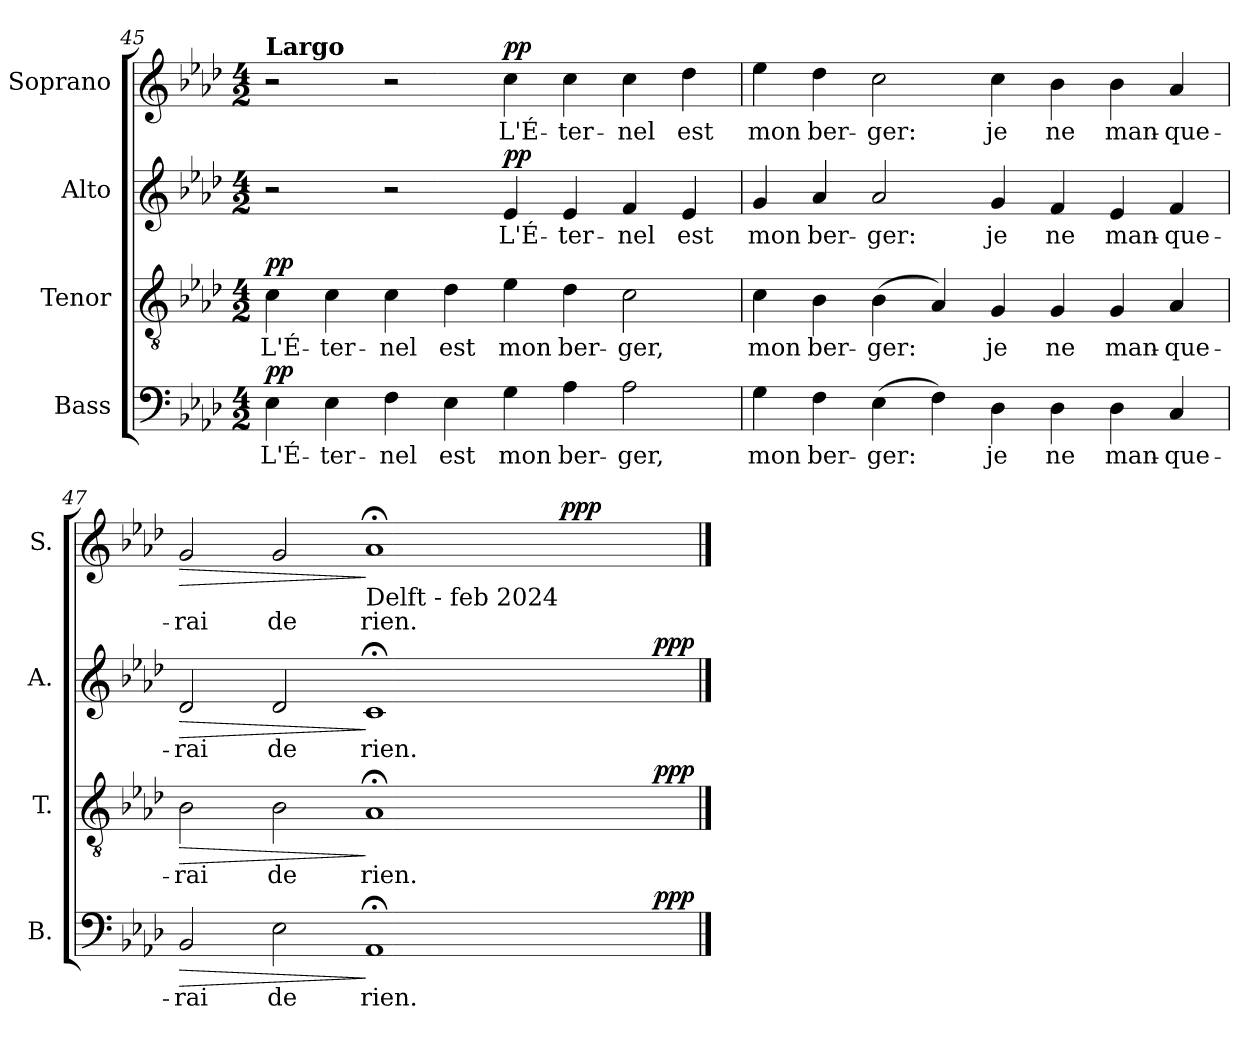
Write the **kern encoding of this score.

**kern	**text	**dynam	**kern	**text	**dynam	**kern	**text	**dynam	**kern	**text	**dynam
*part4	*part4	*part4	*part3	*part3	*part3	*part2	*part2	*part2	*part1	*part1	*part1
*staff4	*staff4	*staff4	*staff3	*staff3	*staff3	*staff2	*staff2	*staff2	*staff1	*staff1	*staff1
*I"Bass	*	*	*I"Tenor	*	*	*I"Alto	*	*	*I"Soprano	*	*
*I'B.	*	*	*I'T.	*	*	*I'A.	*	*	*I'S.	*	*
*clefF4	*	*	*clefGv2	*	*	*clefG2	*	*	*clefG2	*	*
*	*	*	*ITrd7c12	*	*	*	*	*	*	*	*
*k[b-e-a-d-]	*	*	*k[b-e-a-d-]	*	*	*k[b-e-a-d-]	*	*	*k[b-e-a-d-]	*	*
*A-:	*	*	*A-:	*	*	*A-:	*	*	*A-:	*	*
*M4/2	*	*	*M4/2	*	*	*M4/2	*	*	*M4/2	*	*
*MM50	*	*	*MM50	*	*	*MM50	*	*	*MM50	*	*
=45	=45	=45	=45	=45	=45	=45	=45	=45	=45	=45	=45
!	!LO:LY:b:color=#000000	!	!	!	!	!	!	!	!	!	!
!	!	!	!	!	!	!	!	!	!LO:TX:a:B:t=Largo	!	!
!	!	!	!	!LO:LY:b:color=#000000	!	!	!	!	!	!	!
4E-i\	L'É-	pp	4Ci\	L'É-	pp	2r	.	.	2r	.	.
!	!LO:LY:b:color=#000000	!	!	!	!	!	!	!	!	!	!
!	!	!	!	!LO:LY:b:color=#000000	!	!	!	!	!	!	!
4E-i\	-ter-	.	4Ci\	-ter-	.	.	.	.	.	.	.
!	!LO:LY:b:color=#000000	!	!	!	!	!	!	!	!	!	!
!	!	!	!	!LO:LY:b:color=#000000	!	!	!	!	!	!	!
4Fi\	-nel	.	4Ci\	-nel	.	2r	.	.	2r	.	.
!	!LO:LY:b:color=#000000	!	!	!	!	!	!	!	!	!	!
!	!	!	!	!LO:LY:b:color=#000000	!	!	!	!	!	!	!
4E-i\	est	.	4D-i\	est	.	.	.	.	.	.	.
!	!LO:LY:b:color=#000000	!	!	!	!	!	!	!	!	!	!
!	!	!	!	!LO:LY:b:color=#000000	!	!	!	!	!	!	!
!	!	!	!	!	!	!	!LO:LY:b:color=#000000	!	!	!	!
!	!	!	!	!	!	!	!	!	!	!LO:LY:b:color=#000000	!
4Gi\	mon	.	4E-i\	mon	.	4e-i/	L'É-	pp	4cci\	L'É-	pp
!	!LO:LY:b:color=#000000	!	!	!	!	!	!	!	!	!	!
!	!	!	!	!LO:LY:b:color=#000000	!	!	!	!	!	!	!
!	!	!	!	!	!	!	!LO:LY:b:color=#000000	!	!	!	!
!	!	!	!	!	!	!	!	!	!	!LO:LY:b:color=#000000	!
4A-i\	ber-	.	4D-i\	ber-	.	4e-i/	-ter-	.	4cci\	-ter-	.
!	!LO:LY:b:color=#000000	!	!	!	!	!	!	!	!	!	!
!	!	!	!	!LO:LY:b:color=#000000	!	!	!	!	!	!	!
!	!	!	!	!	!	!	!LO:LY:b:color=#000000	!	!	!	!
!	!	!	!	!	!	!	!	!	!	!LO:LY:b:color=#000000	!
2A-i\	-ger,	.	2Ci\	-ger,	.	4fi/	-nel	.	4cci\	-nel	.
!	!	!	!	!	!	!	!LO:LY:b:color=#000000	!	!	!	!
!	!	!	!	!	!	!	!	!	!	!LO:LY:b:color=#000000	!
.	.	.	.	.	.	4e-i/	est	.	4dd-i\	est	.
!!LO:PB:g=z
=46	=46	=46	=46	=46	=46	=46	=46	=46	=46	=46	=46
!	!LO:LY:b:color=#000000	!	!	!	!	!	!	!	!	!	!
!	!	!	!	!LO:LY:b:color=#000000	!	!	!	!	!	!	!
!	!	!	!	!	!	!	!LO:LY:b:color=#000000	!	!	!	!
!	!	!	!	!	!	!	!	!	!	!LO:LY:b:color=#000000	!
4Gi\	mon	.	4Ci\	mon	.	4gi/	mon	.	4ee-i\	mon	.
!	!LO:LY:b:color=#000000	!	!	!	!	!	!	!	!	!	!
!	!	!	!	!LO:LY:b:color=#000000	!	!	!	!	!	!	!
!	!	!	!	!	!	!	!LO:LY:b:color=#000000	!	!	!	!
!	!	!	!	!	!	!	!	!	!	!LO:LY:b:color=#000000	!
4Fi\	ber-	.	4BB-i\	ber-	.	4a-i/	ber-	.	4dd-i\	ber-	.
!	!LO:LY:b:color=#000000	!	!	!	!	!	!	!	!	!	!
!	!	!	!	!LO:LY:b:color=#000000	!	!	!	!	!	!	!
!	!	!	!	!	!	!	!LO:LY:b:color=#000000	!	!	!	!
!	!	!	!	!	!	!	!	!	!	!LO:LY:b:color=#000000	!
(4E-i\	-ger:	.	(4BB-i\	-ger:	.	2a-i/	-ger:	.	2cci\	-ger:	.
4Fi\)	.	.	4AA-i/)	.	.	.	.	.	.	.	.
!	!LO:LY:b:color=#000000	!	!	!	!	!	!	!	!	!	!
!	!	!	!	!LO:LY:b:color=#000000	!	!	!	!	!	!	!
!	!	!	!	!	!	!	!LO:LY:b:color=#000000	!	!	!	!
!	!	!	!	!	!	!	!	!	!	!LO:LY:b:color=#000000	!
4D-i\	je	.	4GGi/	je	.	4gi/	je	.	4cci\	je	.
!	!LO:LY:b:color=#000000	!	!	!	!	!	!	!	!	!	!
!	!	!	!	!LO:LY:b:color=#000000	!	!	!	!	!	!	!
!	!	!	!	!	!	!	!LO:LY:b:color=#000000	!	!	!	!
!	!	!	!	!	!	!	!	!	!	!LO:LY:b:color=#000000	!
4D-i\	ne	.	4GGi/	ne	.	4fi/	ne	.	4b-i\	ne	.
!	!LO:LY:b:color=#000000	!	!	!	!	!	!	!	!	!	!
!	!	!	!	!LO:LY:b:color=#000000	!	!	!	!	!	!	!
!	!	!	!	!	!	!	!LO:LY:b:color=#000000	!	!	!	!
!	!	!	!	!	!	!	!	!	!	!LO:LY:b:color=#000000	!
4D-i\	man-	.	4GGi/	man-	.	4e-i/	man-	.	4b-i\	man-	.
!	!LO:LY:b:color=#000000	!	!	!	!	!	!	!	!	!	!
!	!	!	!	!LO:LY:b:color=#000000	!	!	!	!	!	!	!
!	!	!	!	!	!	!	!LO:LY:b:color=#000000	!	!	!	!
!	!	!	!	!	!	!	!	!	!	!LO:LY:b:color=#000000	!
4Ci/	-que-	.	4AA-i/	-que-	.	4fi/	-que-	.	4a-i/	-que-	.
=47	=47	=47	=47	=47	=47	=47	=47	=47	=47	=47	=47
!	!LO:LY:b:color=#000000	!LO:HP:b	!	!	!	!	!	!	!	!	!
!	!	!	!	!LO:LY:b:color=#000000	!LO:HP:b	!	!	!	!	!	!
!	!	!	!	!	!	!	!LO:LY:b:color=#000000	!LO:HP:b	!	!	!
!	!	!	!	!	!	!	!	!	!	!LO:LY:b:color=#000000	!LO:HP:b
*^	*	*	*^	*	*	*^	*	*	*^	*	*
2BB-i/	1ryy	-rai	>	2BB-i\	1ryy	-rai	>	2d-i/	1ryy	-rai	>	2gi/	1ryy	-rai	>
!	!	!LO:LY:b:color=#000000	!	!	!	!	!	!	!	!	!	!	!	!	!
!	!	!	!	!	!	!LO:LY:b:color=#000000	!	!	!	!	!	!	!	!	!
!	!	!	!	!	!	!	!	!	!	!LO:LY:b:color=#000000	!	!	!	!	!
!	!	!	!	!	!	!	!	!	!	!	!	!	!	!LO:LY:b:color=#000000	!
2E-i\	.	de	.	2BB-i\	.	de	.	2d-i/	.	de	.	2gi/	.	de	.
!	!	!LO:LY:b:color=#000000	!	!	!	!	!	!	!	!	!	!	!	!	!
!	!	!	!	!	!	!LO:LY:b:color=#000000	!	!	!	!	!	!	!	!	!
!	!	!	!	!	!	!	!	!	!	!LO:LY:b:color=#000000	!	!	!	!	!
!	!	!	!	!	!	!	!	!	!	!	!	!LO:TX:b:t=Delft - feb 2024	!	!	!
!	!	!	!	!	!	!	!	!	!	!	!	!	!	!LO:LY:b:color=#000000	!
1AA-;i	2ryy	rien.	]	1AA-;i	2ryy	rien.	]	1c;i	2ryy	rien.	]	1a-;i	2ryy	rien.	]
.	4ryy	.	.	.	4ryy	.	.	.	4ryy	.	.	.	4ryy	.	.
.	8ryy	.	.	.	8ryy	.	.	.	8ryy	.	.	.	16ryy	.	.
.	.	.	.	.	.	.	.	.	.	.	.	.	64.ryy	.	.
.	.	.	.	.	.	.	.	.	.	.	.	.	8ryy	.	ppp
.	16ryy	.	.	.	16ryy	.	.	.	16ryy	.	.	.	.	.	.
.	32ryy	.	.	.	32ryy	.	.	.	32ryy	.	.	.	.	.	.
.	.	.	.	.	.	.	.	.	.	.	.	.	32ryy	.	.
.	64ryy	.	.	.	64ryy	.	.	.	64ryy	.	.	.	.	.	.
.	128...ryy	.	.	.	128...ryy	.	.	.	128...ryy	.	.	.	.	.	.
.	.	.	.	.	.	.	.	.	.	.	.	.	128ryy	.	.
.	1024ryy	.	ppp	.	1024ryy	.	ppp	.	1024ryy	.	ppp	.	.	.	.
*v	*v	*	*	*	*	*	*	*v	*v	*	*	*v	*v	*	*
*	*	*	*v	*v	*	*	*	*	*	*	*	*
==	==	==	==	==	==	==	==	==	==	==	==
*-	*-	*-	*-	*-	*-	*-	*-	*-	*-	*-	*-
